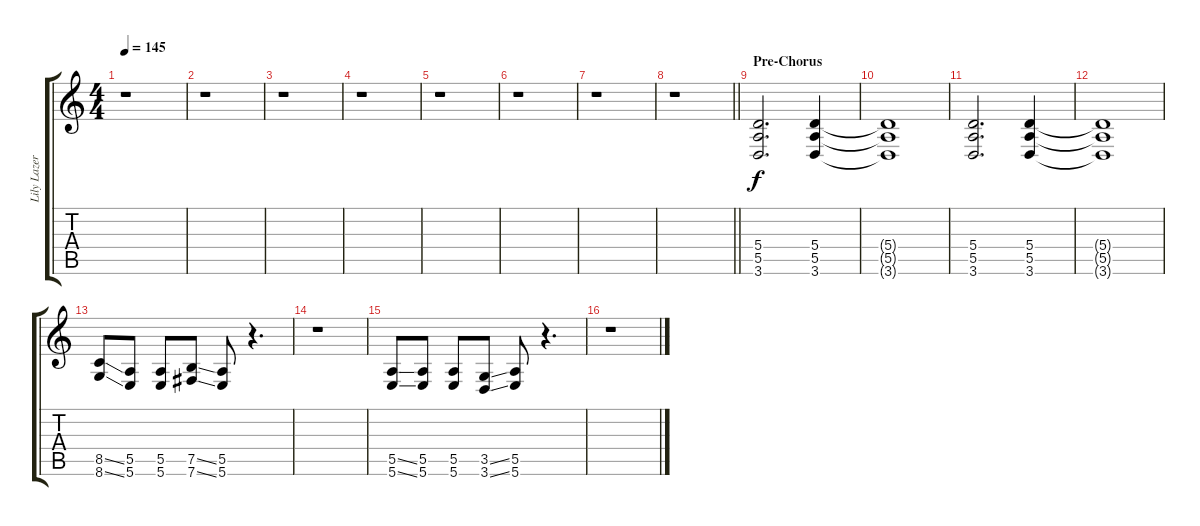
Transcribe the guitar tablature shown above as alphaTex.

\track ("Lily Lazer (Guitar)" "Lily Lazer") {instrument distortionguitar}
\staff {score tabs}
\tuning (B3 Gb3 D3 A2 E2 B1) {hide}
\ts (4 4)
\tempo 145
\clef g2
\ks c
r.1{dy f} |
r.1 |
r.1 |
r.1 |
r.1 |
r.1 |
r.1 |
\barLineRight lightlight
r.1 |
\section ("" "Pre-Chorus")
(5.4 5.5 3.6).2{d} (5.4 5.5 3.6).4 |
(5.4{t} 5.5{t} 3.6{t}).1 |
(5.4 5.5 3.6).2{d} (5.4 5.5 3.6).4 |
(5.4{t} 5.5{t} 3.6{t}).1 |
(8.5{ss} 8.6{ss}).8 (5.5 5.6).8 (5.5 5.6).8 (7.5{ss} 7.6{ss}).8 (5.5 5.6).8 r.4{d} |
r.1 |
(5.5{ss} 5.6{ss}).8 (5.5 5.6).8 (5.5 5.6).8 (3.5{ss} 3.6{ss}).8 (5.5 5.6).8 r.4{d} |
r.1
